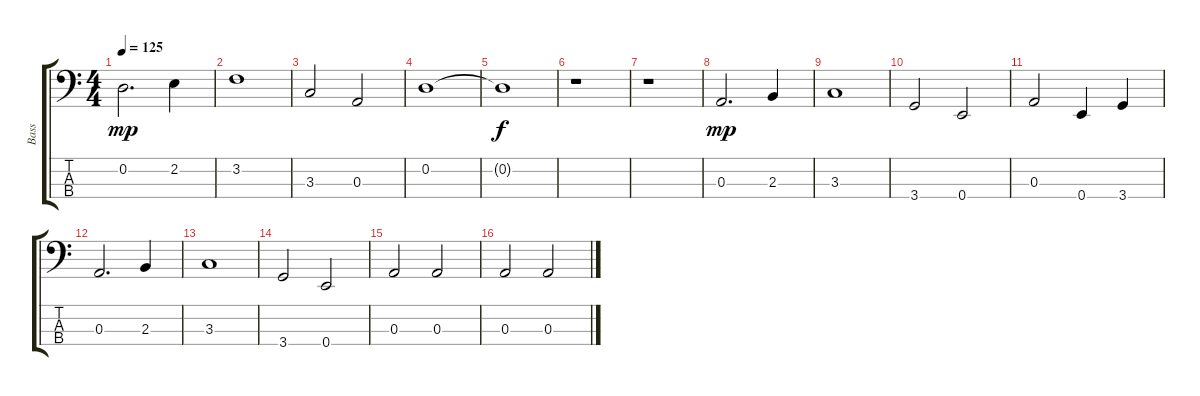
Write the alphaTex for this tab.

\track ("Bass" "Bass") {instrument acousticbass}
\staff {score tabs}
\tuning (G2 D2 A1 E1) {hide}
\ts (4 4)
\tempo 125
\clef f4
\ks c
0.2.2{d dy mp} 2.2.4 |
3.2.1 |
3.3.2 0.3.2 |
0.2.1 |
0.2{t}.1{dy f} |
r.1 |
r.1 |
0.3.2{d dy mp} 2.3.4 |
3.3.1 |
3.4.2 0.4.2 |
0.3.2 0.4.4 3.4.4 |
0.3.2{d} 2.3.4 |
3.3.1 |
3.4.2 0.4.2 |
0.3.2 0.3.2 |
0.3.2 0.3.2
